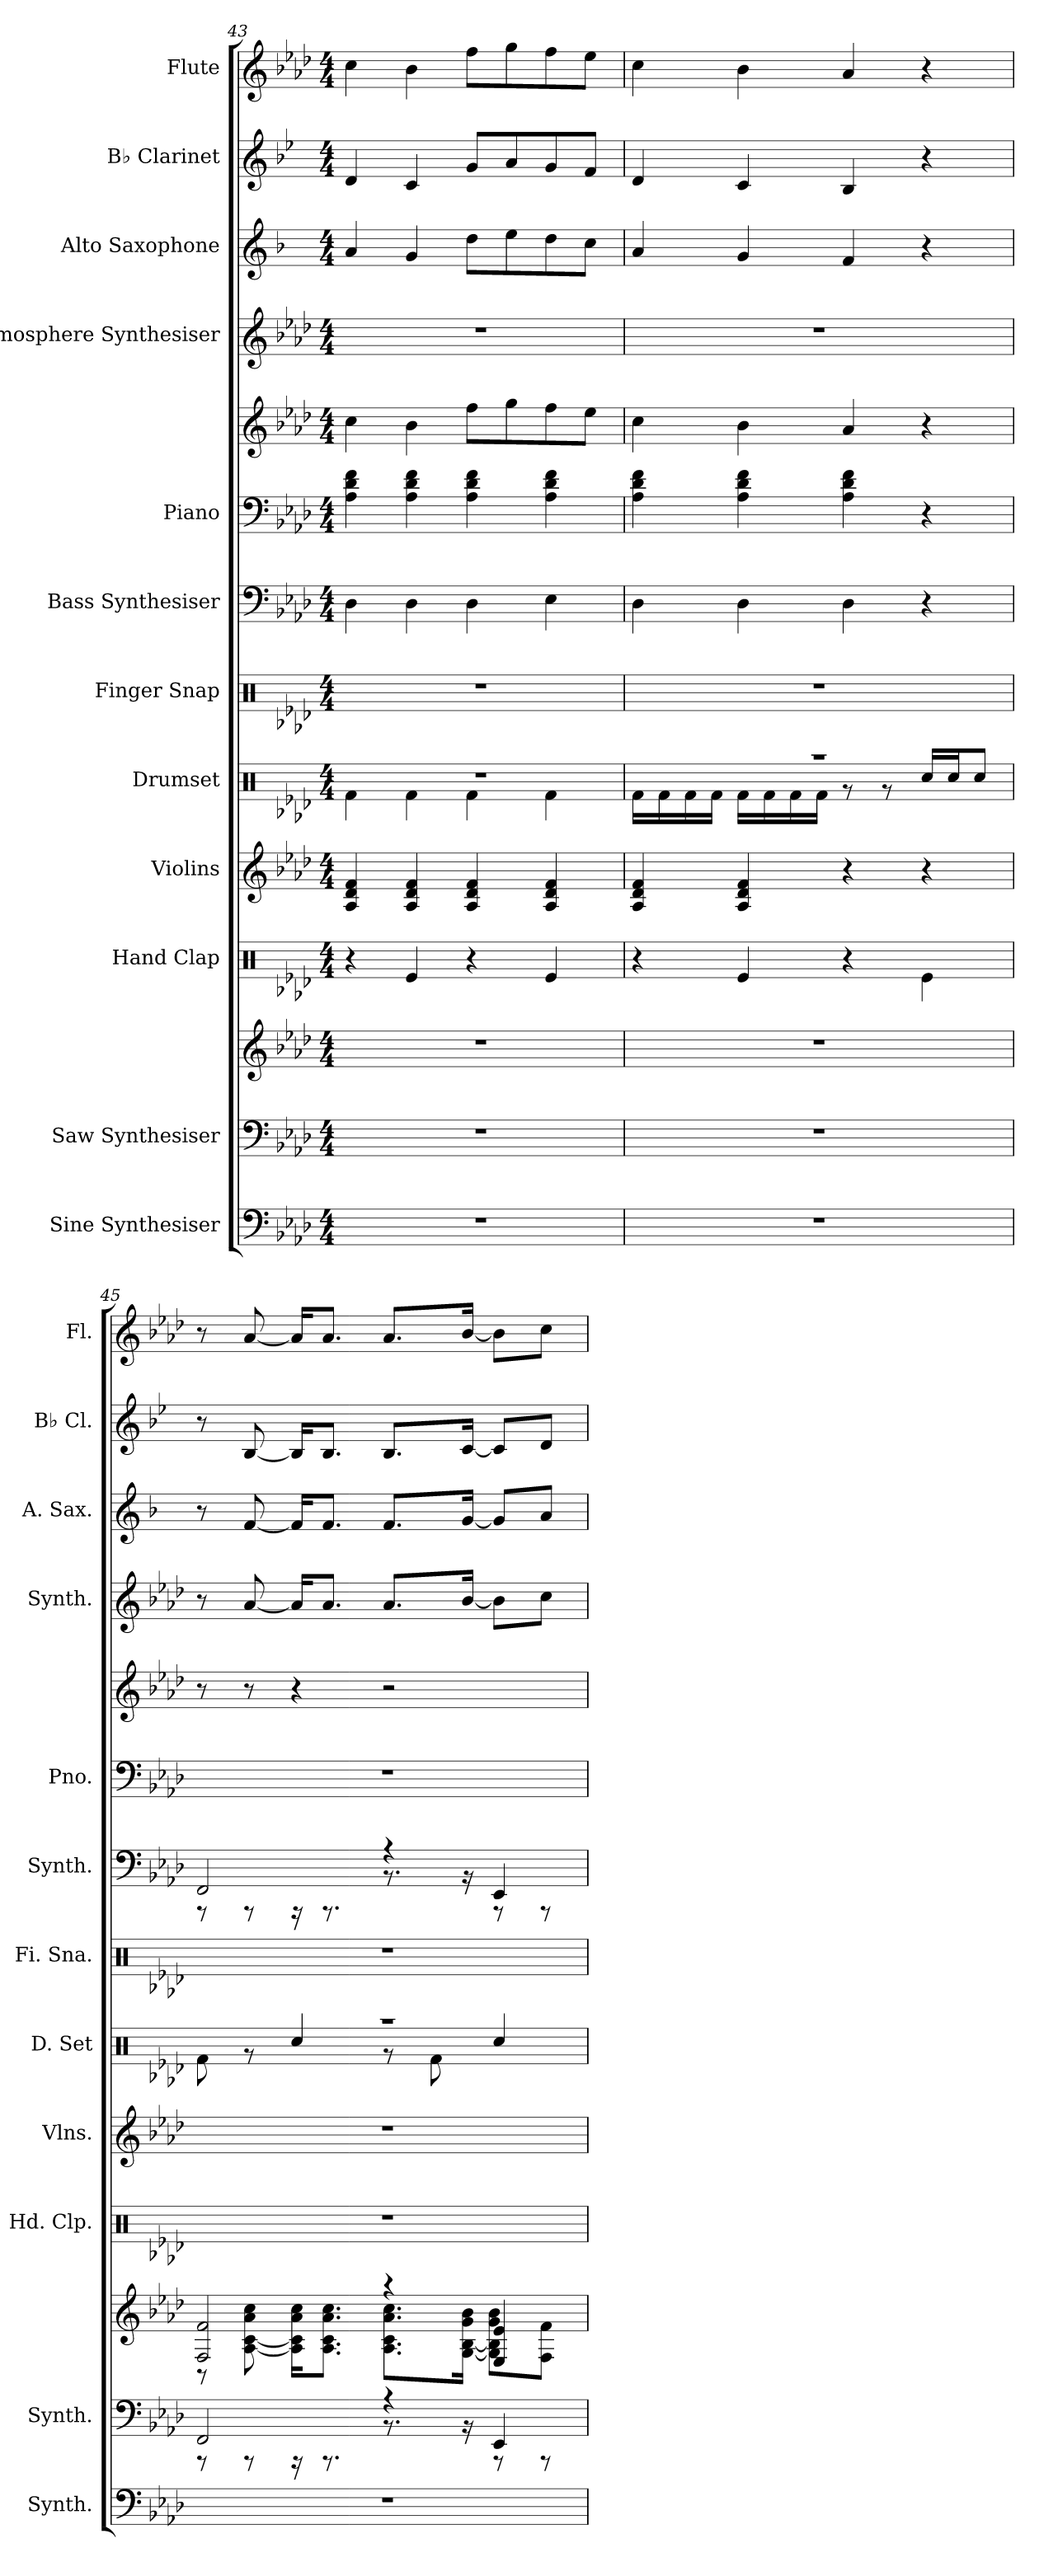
**kern	**kern	**kern	**kern	**kern	**kern	**kern	**kern	**kern	**kern	**kern	**kern	**kern	**kern
*part12	*part11	*part11	*part10	*part9	*part8	*part7	*part6	*part5	*part5	*part4	*part3	*part2	*part1
*staff14	*staff13	*staff12	*staff11	*staff10	*staff9	*staff8	*staff7	*staff6	*staff5	*staff4	*staff3	*staff2	*staff1
*I"Sine Synthesiser	*I"Saw Synthesiser	*	*I"Hand Clap	*I"Violins	*I"Drumset	*I"Finger Snap	*I"Bass Synthesiser	*I"Piano	*	*I"Atmosphere Synthesiser	*I"Alto Saxophone	*I"B♭ Clarinet	*I"Flute
*I'Synth.	*I'Synth.	*	*I'Hd. Clp.	*I'Vlns.	*I'D. Set	*I'Fi. Sna.	*I'Synth.	*I'Pno.	*	*I'Synth.	*I'A. Sax.	*I'B♭ Cl.	*I'Fl.
*clefF4	*clefF4	*clefG2	*clefX	*clefG2	*clefX	*clefX	*clefF4	*clefF4	*clefG2	*clefG2	*clefG2	*clefG2	*clefG2
*	*	*	*	*	*	*	*	*	*	*	*ITrd5c9	*ITrd1c2	*
*k[b-e-a-d-]	*k[b-e-a-d-]	*k[b-e-a-d-]	*k[b-e-a-d-]	*k[b-e-a-d-]	*k[b-e-a-d-]	*k[b-e-a-d-]	*k[b-e-a-d-]	*k[b-e-a-d-]	*k[b-e-a-d-]	*k[b-e-a-d-]	*k[b-e-a-d-]	*k[b-e-a-d-]	*k[b-e-a-d-]
*M4/4	*M4/4	*M4/4	*M4/4	*M4/4	*M4/4	*M4/4	*M4/4	*M4/4	*M4/4	*M4/4	*M4/4	*M4/4	*M4/4
=43	=43	=43	=43	=43	=43	=43	=43	=43	=43	=43	=43	=43	=43
*	*	*	*	*	*^	*	*	*	*	*	*	*	*
1r	1r	1r	4r	4A-/ 4d-/ 4f/	1r	4Rf\	1r	4D-\	4A-\ 4d-\ 4f\	4cc\	1r	4c/	4c/	4cc\
.	.	.	4Re/	4A-/ 4d-/ 4f/	.	4Rf\	.	4D-\	4A-\ 4d-\ 4f\	4b-\	.	4B-/	4B-/	4b-\
.	.	.	4r	4A-/ 4d-/ 4f/	.	4Rf\	.	4D-\	4A-\ 4d-\ 4f\	8ff\L	.	8f\L	8f/L	8ff\L
.	.	.	.	.	.	.	.	.	.	8gg\	.	8g\	8g/	8gg\
.	.	.	4Re/	4A-/ 4d-/ 4f/	.	4Rf\	.	4E-\	4A-\ 4d-\ 4f\	8ff\	.	8f\	8f/	8ff\
.	.	.	.	.	.	.	.	.	.	8ee-\J	.	8e-\J	8e-/J	8ee-\J
=44	=44	=44	=44	=44	=44	=44	=44	=44	=44	=44	=44	=44	=44	=44
1r	1r	1r	4r	4A-/ 4d-/ 4f/	1r	16Rf\LL	1r	4D-\	4A-\ 4d-\ 4f\	4cc\	1r	4c/	4c/	4cc\
.	.	.	.	.	.	16Rf\	.	.	.	.	.	.	.	.
.	.	.	.	.	.	16Rf\	.	.	.	.	.	.	.	.
.	.	.	.	.	.	16Rf\JJ	.	.	.	.	.	.	.	.
.	.	.	4Re/	4A-/ 4d-/ 4f/	.	16Rf\LL	.	4D-\	4A-\ 4d-\ 4f\	4b-\	.	4B-/	4B-/	4b-\
.	.	.	.	.	.	16Rf\	.	.	.	.	.	.	.	.
.	.	.	.	.	.	16Rf\	.	.	.	.	.	.	.	.
.	.	.	.	.	.	16Rf\JJ	.	.	.	.	.	.	.	.
.	.	.	4r	4r	.	8r	.	4D-\	4A-\ 4d-\ 4f\	4a-/	.	4A-/	4A-/	4a-/
.	.	.	.	.	.	8r	.	.	.	.	.	.	.	.
.	.	.	4Re\	4r	.	16Rcc/LL	.	4r	4r	4r	.	4r	4r	4r
.	.	.	.	.	.	16Rcc/J	.	.	.	.	.	.	.	.
.	.	.	.	.	.	8Rcc/J	.	.	.	.	.	.	.	.
=45	=45	=45	=45	=45	=45	=45	=45	=45	=45	=45	=45	=45	=45	=45
*	*^	*^	*	*	*	*	*	*^	*	*	*	*	*	*
1r	2FF/	8r	2F/ 2f/	8r	1r	1r	1r	8Rf\	1r	2FF/	8r	1r	8r	8r	8r	8r	8r
.	.	8r	.	[8A-\ [8c\ 8a-\ 8cc\	.	.	.	8r	.	.	8r	.	8r	[8a-/	[8A-/	[8A-/	[8a-/
.	.	16r	.	16A-\] 16c\] 16a-\ 16cc\KL	.	.	.	4Rcc/	.	.	16r	.	4r	16a-/KL]	16A-/KL]	16A-/KL]	16a-/KL]
.	.	8.r	.	8.A-\ 8.c\ 8.a-\ 8.cc\J	.	.	.	.	.	.	8.r	.	.	8.a-/J	8.A-/J	8.A-/J	8.a-/J
.	4r	8.r	4r	8.A-\ 8.c\ 8.a-\ 8.cc\L	.	.	.	8r	.	4r	8.r	.	2r	8.a-/L	8.A-/L	8.A-/L	8.a-/L
.	.	.	.	.	.	.	.	8Rf\	.	.	.	.	.	.	.	.	.
.	.	16r	.	[16G\ [16B-\ 16g\ 16b-\Jk	.	.	.	.	.	.	16r	.	.	[16b-/Jk	[16B-/Jk	[16B-/Jk	[16b-/Jk
.	4EE-/	8r	4E-/ 4e-/	8G\] 8B-\] 8g\ 8b-\L	.	.	.	4Rcc/	.	4EE-/	8r	.	.	8b-\L]	8B-/L]	8B-/L]	8b-\L]
.	.	8r	.	8F\ 8f\J	.	.	.	.	.	.	8r	.	.	8cc\J	8c/J	8c/J	8cc\J
*	*v	*v	*	*	*	*	*v	*v	*	*v	*v	*	*	*	*	*	*
*	*	*v	*v	*	*	*	*	*	*	*	*	*	*	*
=	=	=	=	=	=	=	=	=	=	=	=	=	=
*-	*-	*-	*-	*-	*-	*-	*-	*-	*-	*-	*-	*-	*-
